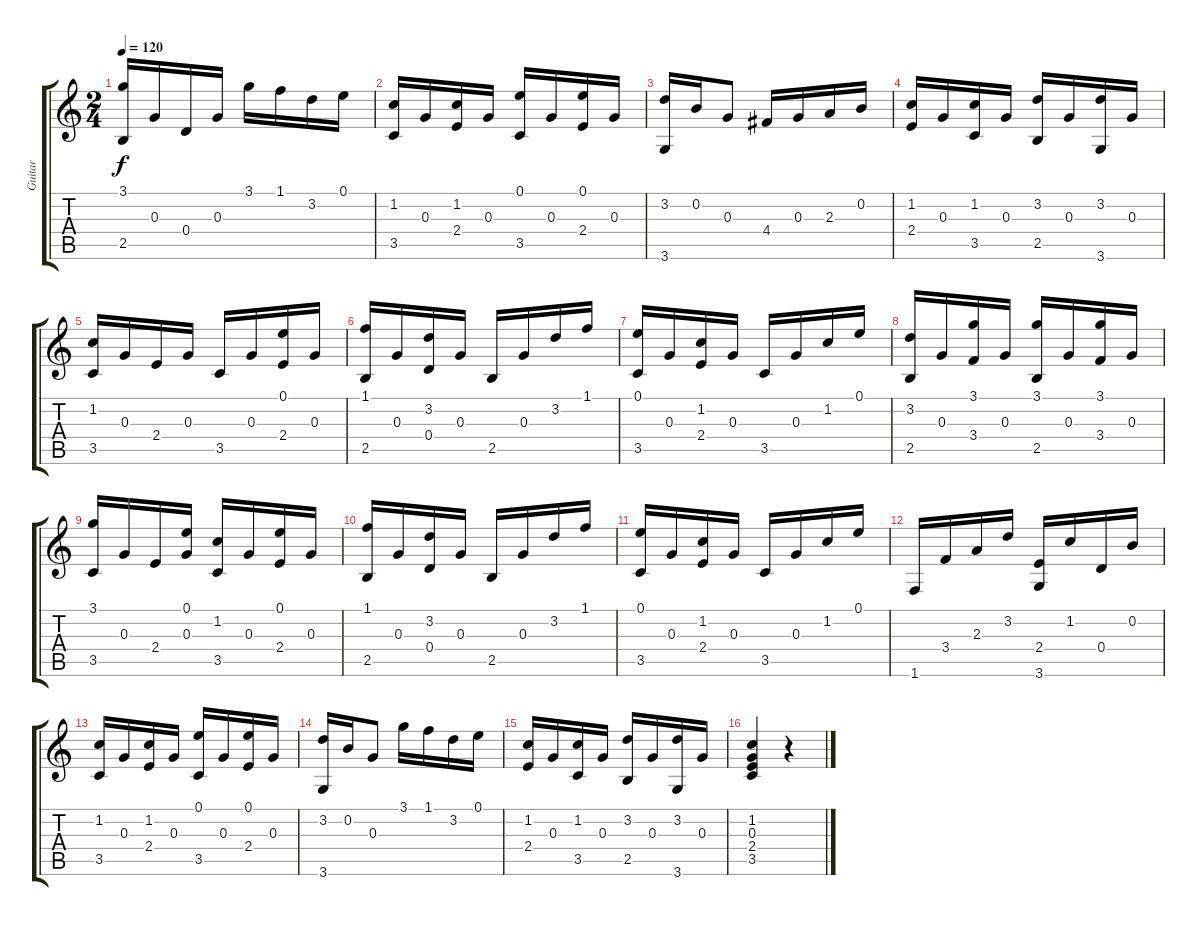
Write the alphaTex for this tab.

\track ("Guitar" "Guitar") {instrument acousticguitarnylon}
\staff {score tabs}
\tuning (E4 B3 G3 D3 A2 E2) {hide}
\ts (2 4)
\tempo 120
\clef g2
\ks c
(3.1 2.5).16{dy f} 0.3.16 0.4.16 0.3.16 3.1.16 1.1.16 3.2.16 0.1.16 |
(1.2 3.5).16 0.3.16 (1.2 2.4).16 0.3.16 (0.1 3.5).16 0.3.16 (0.1 2.4).16 0.3.16 |
(3.2 3.6).16 0.2.16 0.3.8 4.4.16 0.3.16 2.3.16 0.2.16 |
(1.2 2.4).16 0.3.16 (1.2 3.5).16 0.3.16 (3.2 2.5).16 0.3.16 (3.2 3.6).16 0.3.16 |
(1.2 3.5).16 0.3.16 2.4.16 0.3.16 3.5.16 0.3.16 (0.1 2.4).16 0.3.16 |
(1.1 2.5).16 0.3.16 (3.2 0.4).16 0.3.16 2.5.16 0.3.16 3.2.16 1.1.16 |
(0.1 3.5).16 0.3.16 (1.2 2.4).16 0.3.16 3.5.16 0.3.16 1.2.16 0.1.16 |
(3.2 2.5).16 0.3.16 (3.1 3.4).16 0.3.16 (3.1 2.5).16 0.3.16 (3.1 3.4).16 0.3.16 |
(3.1 3.5).16 0.3.16 2.4.16 (0.1 0.3).16 (1.2 3.5).16 0.3.16 (0.1 2.4).16 0.3.16 |
(1.1 2.5).16 0.3.16 (3.2 0.4).16 0.3.16 2.5.16 0.3.16 3.2.16 1.1.16 |
(0.1 3.5).16 0.3.16 (1.2 2.4).16 0.3.16 3.5.16 0.3.16 1.2.16 0.1.16 |
1.6.16 3.4.16 2.3.16 3.2.16 (2.4 3.6).16 1.2.16 0.4.16 0.2.16 |
(1.2 3.5).16 0.3.16 (1.2 2.4).16 0.3.16 (0.1 3.5).16 0.3.16 (0.1 2.4).16 0.3.16 |
(3.2 3.6).16 0.2.16 0.3.8 3.1.16 1.1.16 3.2.16 0.1.16 |
(1.2 2.4).16 0.3.16 (1.2 3.5).16 0.3.16 (3.2 2.5).16 0.3.16 (3.2 3.6).16 0.3.16 |
(1.2 0.3 2.4 3.5).4 r.4
